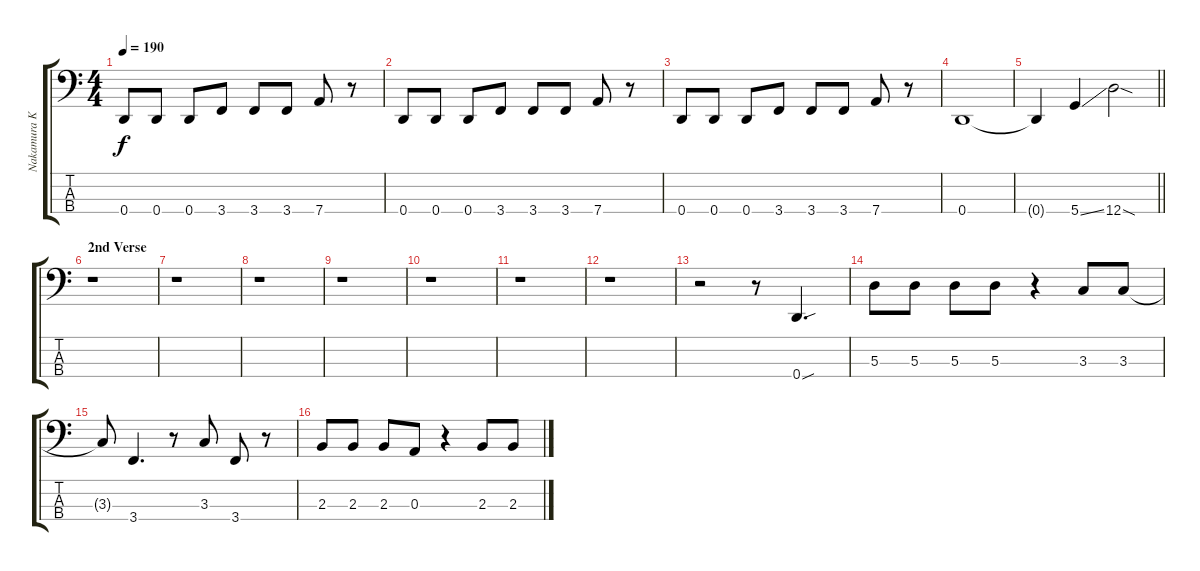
\track ("Nakamura Kazuhiko" "Nakamura K") {instrument electricbassfinger}
\staff {score tabs}
\tuning (G2 D2 A1 D1) {hide}
\ts (4 4)
\tempo 190
\clef f4
\ks c
0.4.8{dy f} 0.4.8 0.4.8 3.4.8 3.4.8 3.4.8 7.4.8 r.8 |
0.4.8 0.4.8 0.4.8 3.4.8 3.4.8 3.4.8 7.4.8 r.8 |
0.4.8 0.4.8 0.4.8 3.4.8 3.4.8 3.4.8 7.4.8 r.8 |
0.4.1 |
\barLineRight lightlight
0.4{t}.4 5.4{ss}.4 12.4{sod}.2 |
\section ("" "2nd Verse")
r.1 |
r.1 |
r.1 |
r.1 |
r.1 |
r.1 |
r.1 |
r.2 r.8 0.4{sou}.4{d} |
5.3.8 5.3.8 5.3.8 5.3.8 r.4 3.3.8 3.3.8 |
3.3{t}.8 3.4.4{d} r.8 3.3.8 3.4.8 r.8 |
2.3.8 2.3.8 2.3.8 0.3.8 r.4 2.3.8 2.3.8
